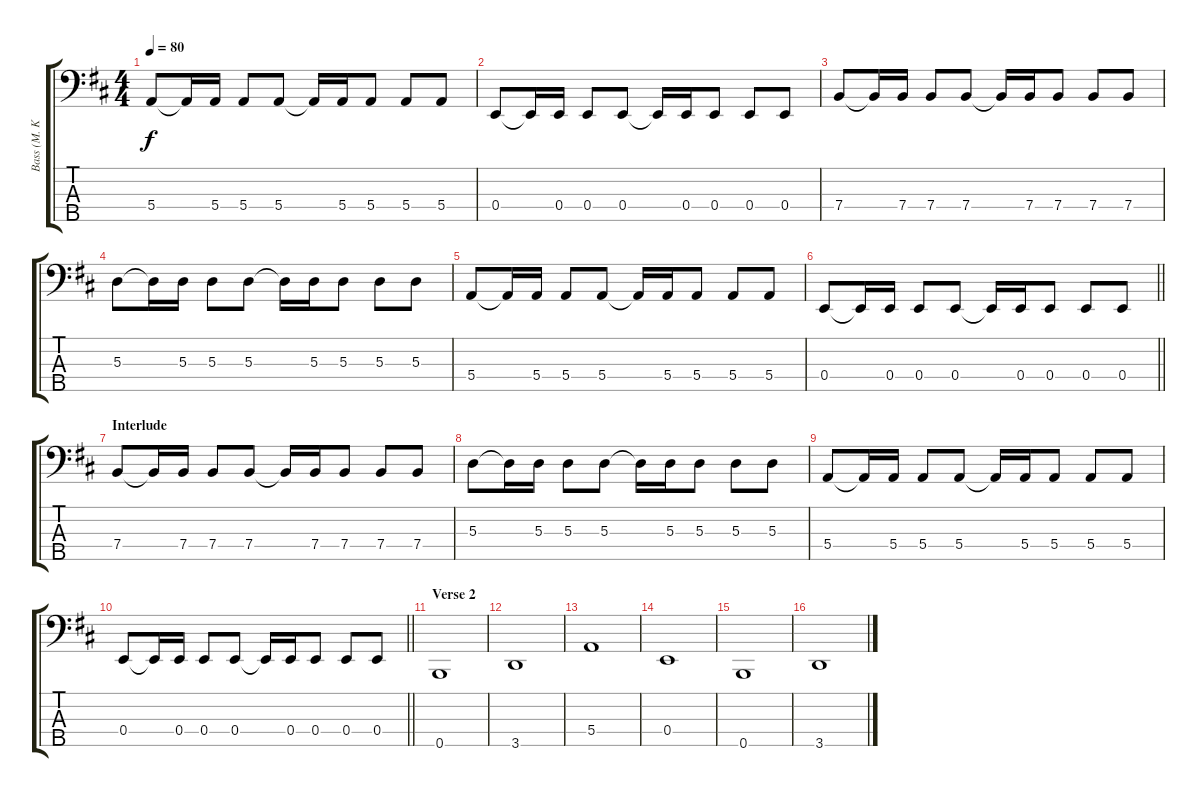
\track ("Bass (M. Kroeger)" "Bass (M. K") {instrument electricbassfinger}
\staff {score tabs}
\tuning (G2 D2 A1 E1 B0) {hide}
\ts (4 4)
\tempo 80
\clef f4
\ks d
5.4.8{dy f} 5.4{t}.16 5.4.16 5.4.8 5.4.8 5.4{t}.16 5.4.16 5.4.8 5.4.8 5.4.8 |
0.4.8 0.4{t}.16 0.4.16 0.4.8 0.4.8 0.4{t}.16 0.4.16 0.4.8 0.4.8 0.4.8 |
7.4.8 7.4{t}.16 7.4.16 7.4.8 7.4.8 7.4{t}.16 7.4.16 7.4.8 7.4.8 7.4.8 |
5.3.8 5.3{t}.16 5.3.16 5.3.8 5.3.8 5.3{t}.16 5.3.16 5.3.8 5.3.8 5.3.8 |
5.4.8 5.4{t}.16 5.4.16 5.4.8 5.4.8 5.4{t}.16 5.4.16 5.4.8 5.4.8 5.4.8 |
\barLineRight lightlight
0.4.8 0.4{t}.16 0.4.16 0.4.8 0.4.8 0.4{t}.16 0.4.16 0.4.8 0.4.8 0.4.8 |
\section ("" "Interlude")
7.4.8 7.4{t}.16 7.4.16 7.4.8 7.4.8 7.4{t}.16 7.4.16 7.4.8 7.4.8 7.4.8 |
5.3.8 5.3{t}.16 5.3.16 5.3.8 5.3.8 5.3{t}.16 5.3.16 5.3.8 5.3.8 5.3.8 |
5.4.8 5.4{t}.16 5.4.16 5.4.8 5.4.8 5.4{t}.16 5.4.16 5.4.8 5.4.8 5.4.8 |
\barLineRight lightlight
0.4.8 0.4{t}.16 0.4.16 0.4.8 0.4.8 0.4{t}.16 0.4.16 0.4.8 0.4.8 0.4.8 |
\section ("" "Verse 2")
0.5.1 |
3.5.1 |
5.4.1 |
0.4.1 |
0.5.1 |
3.5.1
